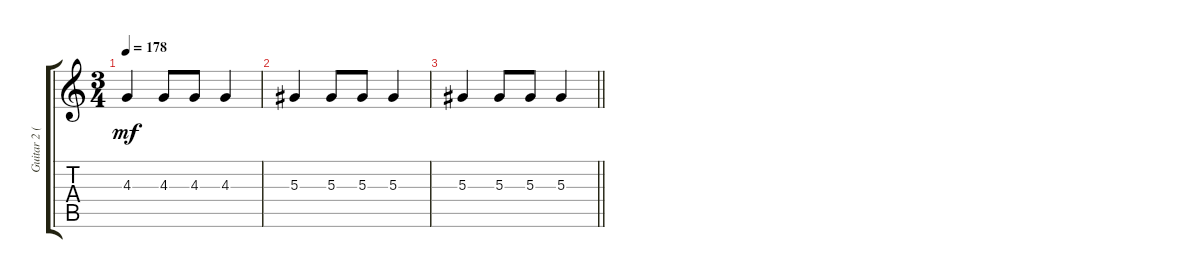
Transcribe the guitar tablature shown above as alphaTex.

\track ("Guitar 2 (Lead)" "Guitar 2 (") {instrument distortionguitar}
\staff {score tabs}
\tuning (C4 G3 Eb3 Bb2 F2 C2) {hide}
\ts (3 4)
\tempo 178
\clef g2
\ks c
4.3.4{dy mf} 4.3.8 4.3.8 4.3.4 |
5.3.4 5.3.8 5.3.8 5.3.4 |
\barLineRight lightlight
5.3.4 5.3.8 5.3.8 5.3.4
